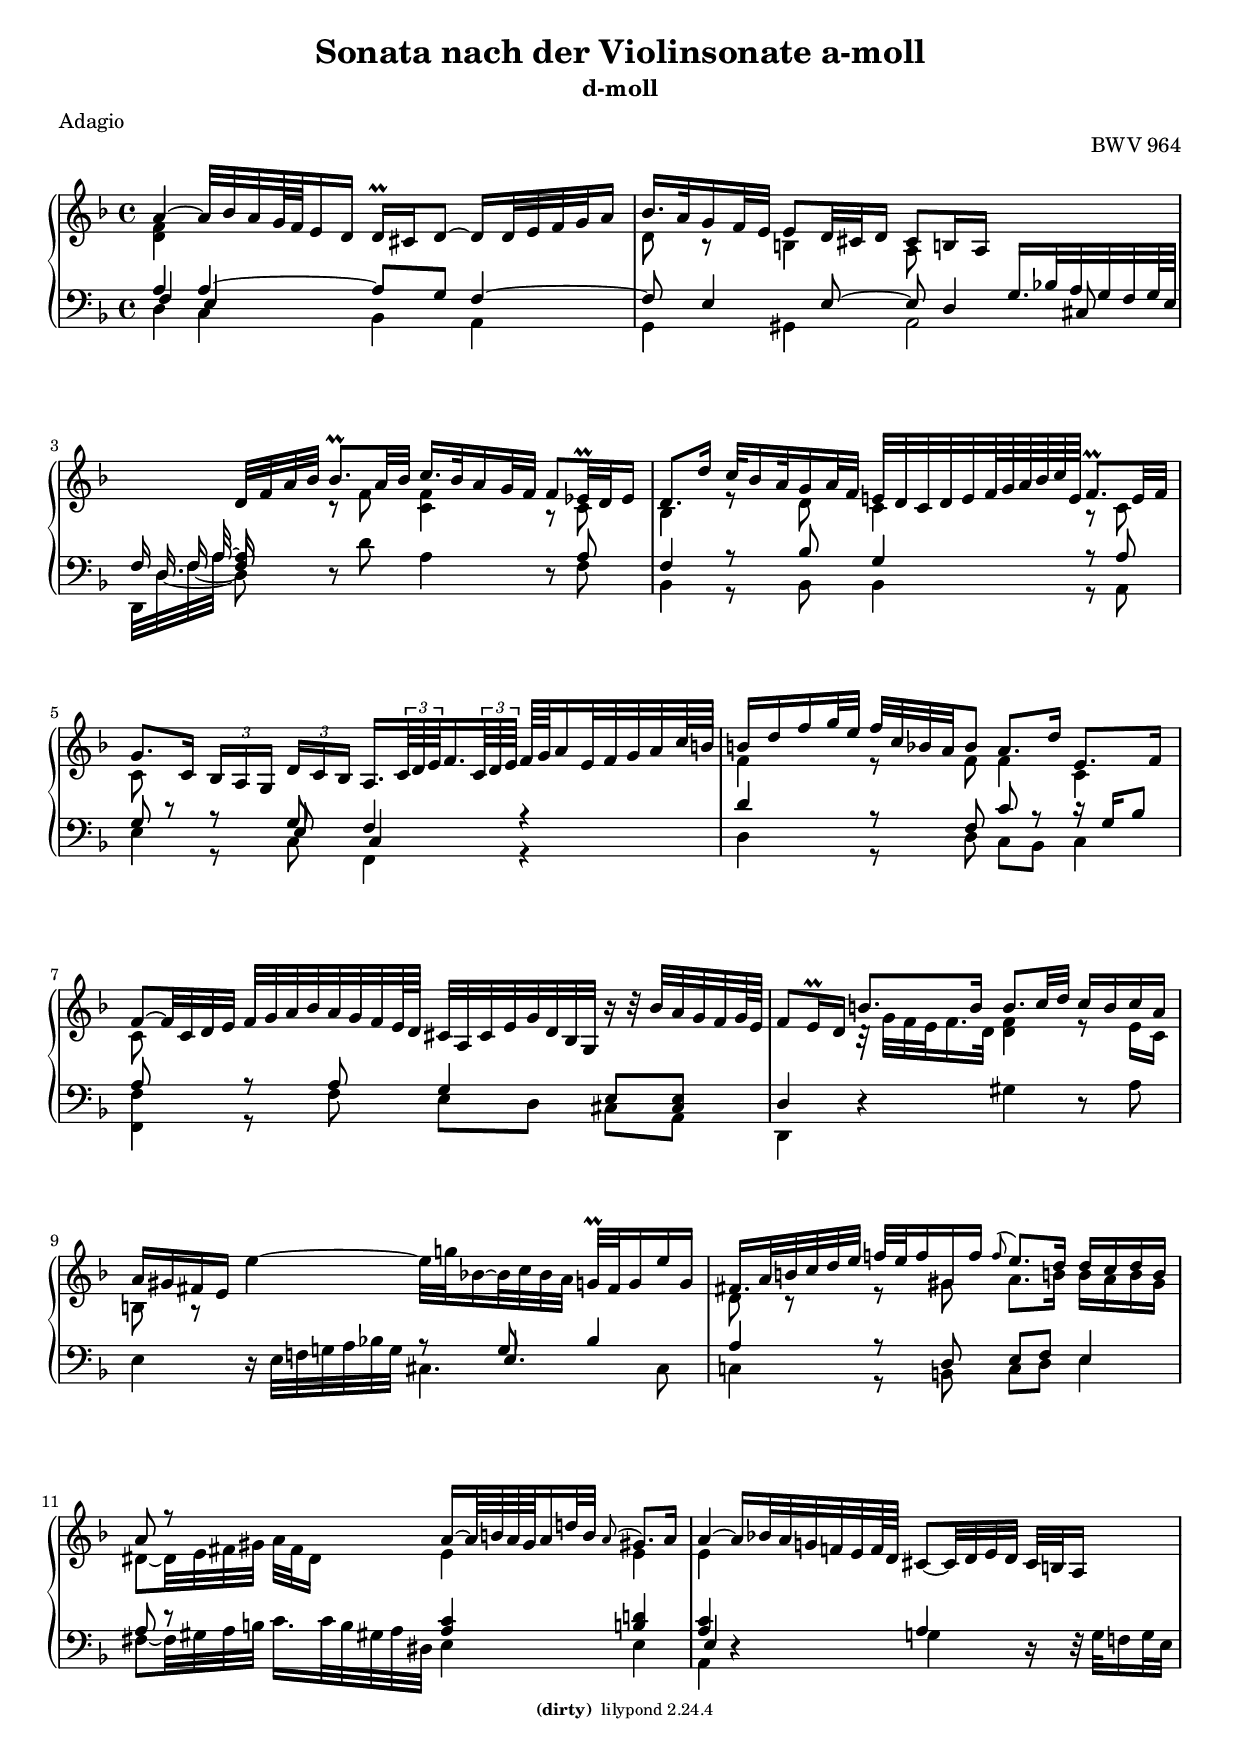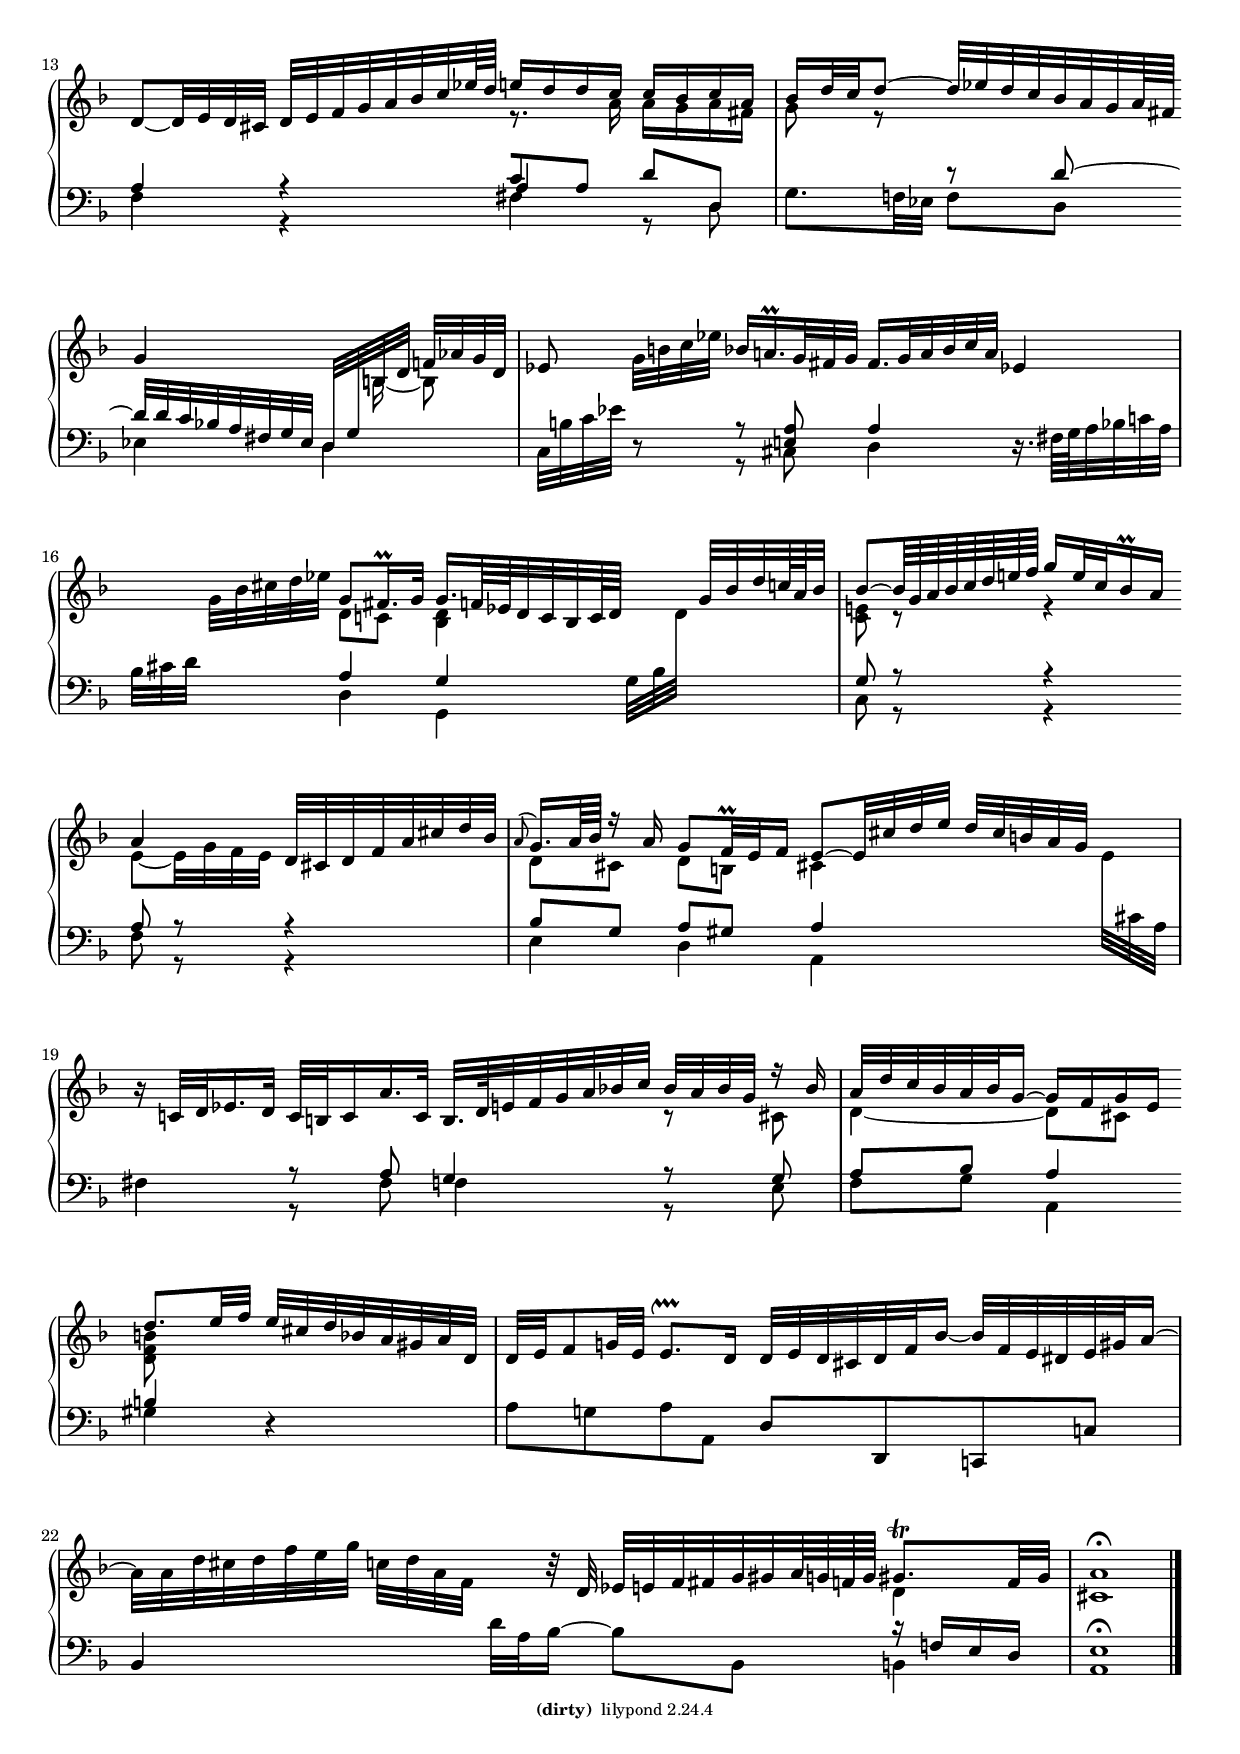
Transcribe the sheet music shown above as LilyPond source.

\version "2.18.2"

\include "../../tagline.ily"

breaks = {
  s1 \noBreak s1 \break s1 \noBreak s1 \break s1 \noBreak s1 \break
  s1 \noBreak s1 \break s1 \noBreak s1 \break s1 \noBreak s1 \pageBreak
  s1 \noBreak s2 \bar "" \break s2 \noBreak s1 \break s1 \noBreak s2 \bar "" \break
  s2 \noBreak s1 \break s1 \noBreak s2 \bar "" \break s2 \noBreak s1 \break s1 \noBreak s1 \pageBreak
}

#(set-global-staff-size 18)

\paper {
  #(set-paper-size "a4")
  print-page-number = ##f
  between-system-padding = #0.1
  between-system-space = #0.1
  ragged-last-bottom = ##f
  ragged-bottom = ##f
  oddFooterMarkup = \gitTagline
  evenFooterMarkup = \gitTagline
}

\version "2.18.2"

cstr = \change Staff = "right"
cstl = \change Staff = "left"

\header {
  title = "Sonata nach der Violinsonate a-moll"
  subtitle = "d-moll"
  meter = "Adagio"
  opus = "BWV 964"
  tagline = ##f
}

global = {
  \key d \minor
  \time 4/4
  \override Staff.NoteCollision #'merge-differently-dotted = ##t
}

right = \relative c'' {
  \global
  
  \voiceOne
  <<{ a4 ~ a32 bes a g64 f e16 d } \new Voice { \voiceTwo <d f>4 }>>
  d16-\prall cis d8 ~ d16 d32 e f g a16
  <<{ bes16. a32 g16 f32 e e8 d32 cis d16 cis8 b!16 a }
    \new Voice { \voiceTwo d8 r b4 a8 }>>
  \cstl g16. bes!32 a g f g64 e
  
  \cstr \oneVoice s8 d'32 f a bes \voiceOne
  <<{ bes8.-\prall a32 bes c16. bes32 a16 g32 f f8 ees32-\prall d ees16
      d8. d'16 c32 bes16 a32 g16 a32 f e!32 d c d e f64 g a bes c e, f8.-\prall e32 f
      g8. c,16 }
    \new Voice { \voiceTwo r8 f <c f>4 r8 c
      bes4 r8 d c4 r8 c c }>>
  \oneVoice
  
  \tuplet 3/2 { bes16[ a g] } \tuplet 3/2 { d' c bes } 
  a16. \tuplet 3/2 { c64 d e } f16. \tuplet 3/2 { c64 d e }
  f64 g a16 e32 f g a c64 b
  <<{ \voiceOne b16 d f g32 e f c bes a bes8 a8. d16 e,8. f16 f8 ~ f32 c d e }
    \new Voice { \voiceTwo f4 r8 f f4 c c8 }>>
  
  \oneVoice f32 g a bes a g f e64 d cis32 a cis e g d bes g r16 r32 bes' a g f g64 e
  f8 e16-\prall d 
  <<{ \voiceOne b'8. b16 b8. c32 d c16 b c a
      a gis fis e } \new Voice { \voiceTwo 
      r32 g f e f16. d32 <d f>4 r8 e16 c b8 r }>>
  \oneVoice e'4 ~ e32 g! bes,!16 ~ bes32 c bes a g!-\prall fis g16 e' g,
  
  <<{ \voiceOne fis16. a32 b c d e f! e f16 gis, f' \appoggiatura f8 e8. d16 d c d b a8 r }
    \new Voice { \voiceTwo d,8 r r gis a8. b!16 b a b gis dis8 ~ dis32 e fis gis a[ fis dis16] }>>
  s8 <<{ a'16 ~ a64 b a gis a16 d!32 b \appoggiatura a8 gis!8. a16 
      a4 ~ a16 bes!32 a g! f! e f64 d }
    \new Voice { \voiceTwo e4 e e }>>
  \oneVoice cis8 ~ cis32 d e d cis[ b a16] s8
  
  d8 ~ d32 e d cis d e f g a bes c ees64 d 
  <<{ \voiceOne e16 d d c c bes c a } \new Voice { \voiceTwo r8. a16 a g a fis }>>
  <<{ bes16 d32 c d8 ~ d32 ees d c bes a g a64 fis
      g4 \cstl d,32[ g \cstr b d] f! aes g d } \new Voice { \voiceTwo
      g8 r s2 s16 b,16 \noBeam ~ b8 }>>
  
  \oneVoice ees8 g32[ b c ees] bes16 a!16.-\prall g32 fis g fis16. g32 a bes c a ees!4
  s32 s s g[ bes cis d ees]
  <<{ \voiceOne g,8 fis16.-\prall g32 g16. f64 ees d32 c bes c64 d }
    \new Voice { \voiceTwo d8 c! <bes d>4 }>> 
  s32 s s g' bes d c64 a bes32
  
  <<{ \voiceOne bes8 ~ bes64 g a bes c d e! f g16 e32 c bes16-\prall a a4 }
    \new Voice { \voiceTwo <c, e!>8 r r4 e8 ~ e32 g f e }>>
  \oneVoice d32 cis d f a cis d bes
  
  <<{ \voiceOne \appoggiatura a8 g16. a64 bes r16 a g8 f32-\prall e f16 e8 ~ e32 cis' d e \stemUp d[ cis b a g] }
    \new Voice { \voiceTwo d8[ cis] d b cis!4 }>> s32 s s
  
  \oneVoice r16 c!32 d ees16. d32 c32 b c16 a'16. c,32
  b32. d64 e32 f g a bes! c <<{ \voiceOne bes a bes g r16 bes } \new Voice { \voiceTwo r8 cis, }>>
  
  <<{ a'32 d c bes a bes g16 ~ g f g e d'8. e32 f } 
    \new Voice { \voiceTwo d,4 ~ d8 cis <d f b> }>>
  \oneVoice e'32 cis d bes a gis a d,
  
  d32 e f8 g!32 e e8.-\upprall d16 d32 e d cis d f bes16 ~ bes32 f e dis e gis a16 ~
  a32 a d cis d f e g \stemDown c, d a f s16 r32 \stemNeutral d ees e f fis g gis a64 g f g
  <<{ \voiceOne gis8.-\trill f32 gis } \new Voice { \voiceTwo d4 }>>
  <cis a'>1-\fermata \bar "|."
}

left = \relative c' {
  \global
  
  \voiceOne
  <<{ a4 a~ a8[ g] } 
    \new Voice { \voiceTwo d4 c bes } 
    \new Voice { \voiceThree f' e }
  >>
  <<{ f4 ~ f8 e4 e8 ~ e d4 \voiceThree cis8 } 
    \new Voice { \voiceTwo a4 g gis a2 }>>
  
  <<{ \voiceOne s16. a'32\noBeam  ~ a8 }
    \new Voice { \voiceOne \tieDown f16\noBeam  f\noBeam  ~ f8 }
    \new Voice { \voiceOne \tieDown s32 d16. ~ \stemDown d8 }
    \new Voice { \voiceTwo \tieDown d,32[ d' f a] } >>
  \oneVoice r8 d a4 r8
  
  <<{ \voiceOne a8 f4 r8 bes g4 r8 a g r r }
    \new Voice { \voiceTwo f8 bes,4 r8 bes bes4 r8 a e'4 r8 }>>
  <<{ \voiceOne g8 f4 r} \new Voice { \voiceTwo c8 f,4 r } \new Voice { \voiceThree { e'8 c4 } }>>
  
  <<{ d' r8 f, c' r r16 g bes8
      a8 s r a g4 e8 <cis e>
      d4 } 
    \new Voice { \voiceTwo
      d4 r8 d c bes c4
      <f f,>4 r8 f e[ d] cis a
      d,4 }>>
  \oneVoice r4 gis' r8 a
  
  e4 r16 e32 f! g! a bes! g
  <<{ \voiceOne r8 g bes4 } \new Voice { \voiceTwo cis,4. cis8 } \new Voice { \voiceThree s8 e4. }>>
  
  <<{ a4 r8 d, e f e4 a8 r s4 <a c> <b! d!> }
    \new Voice { \voiceTwo c,!4 r8 b c d e4 
      fis8 ~ fis32 gis a b c16. c32 b gis! a dis, e4  e}>>
  <<{ <a c>4 } \new Voice { \voiceTwo a, } \new Voice { \voiceThree e' }>> \oneVoice r4
  <<{ \voiceOne a4 } \new Voice { \voiceTwo g! }>> \oneVoice r16 r32 g f!16 g32 e
  
  <<{ \voiceOne a4 r [c8 a] d d, } 
    \new Voice { \voiceTwo f4 r fis r8 d } 
    \new Voice {\voiceThree s2 a'4 }>>
  <<{ s4 r8 d ~ d32 d c bes! a fis g ees }
    \new Voice { \voiceTwo g8. f!32 ees f8 d ees!4 d }>>
  
  \oneVoice c32 b' c ees r8 <<{ \voiceOne r <e,! a> a4 } \new Voice { \voiceTwo r8 cis,8 d4 }>>
  \oneVoice r16. fis64 g a32 bes c! a
  
  bes cis d s s8 
  <<{ \voiceOne a4 g } \new Voice { \voiceTwo d g, }>> \voiceTwo g'32 bes \cstr d \cstl s32 s8
  <<{ \voiceOne g,8 r r4 a8 r r4 } \new Voice { \voiceTwo c,8 r r4 f8 r r4 }>>
  
  <<{ \voiceOne bes8[ g] a gis a4 } \new Voice { \voiceTwo e4 d a }>> \voiceTwo s8 s32 \cstr e'' \cstl cis a
  \oneVoice fis4 <<{ \voiceOne r8 a g4 r8 g a bes a4 b } \new Voice { \voiceTwo r8 fis f4 r8 e f g a,4 gis' }>>
  
  \oneVoice r4 a8 g! a a, d d, c! c'!
  bes4 s8 d'32 a bes16 ~ bes8[ bes,]
  <<{ \voiceOne r16 f'! e d } \new Voice { \voiceTwo b4 }>>
  <a e'>1-\fermata \bar "|."
}

\score {
  \new PianoStaff <<
    \new Staff = "right" {
      << 
        \breaks
        \new Voice { \right }
      >>
    }
    \new Staff = "left" { 
      <<
        \breaks 
        \new Voice { \clef bass \left }
      >>
    }
  >>
  \layout { indent = 0 }
}

